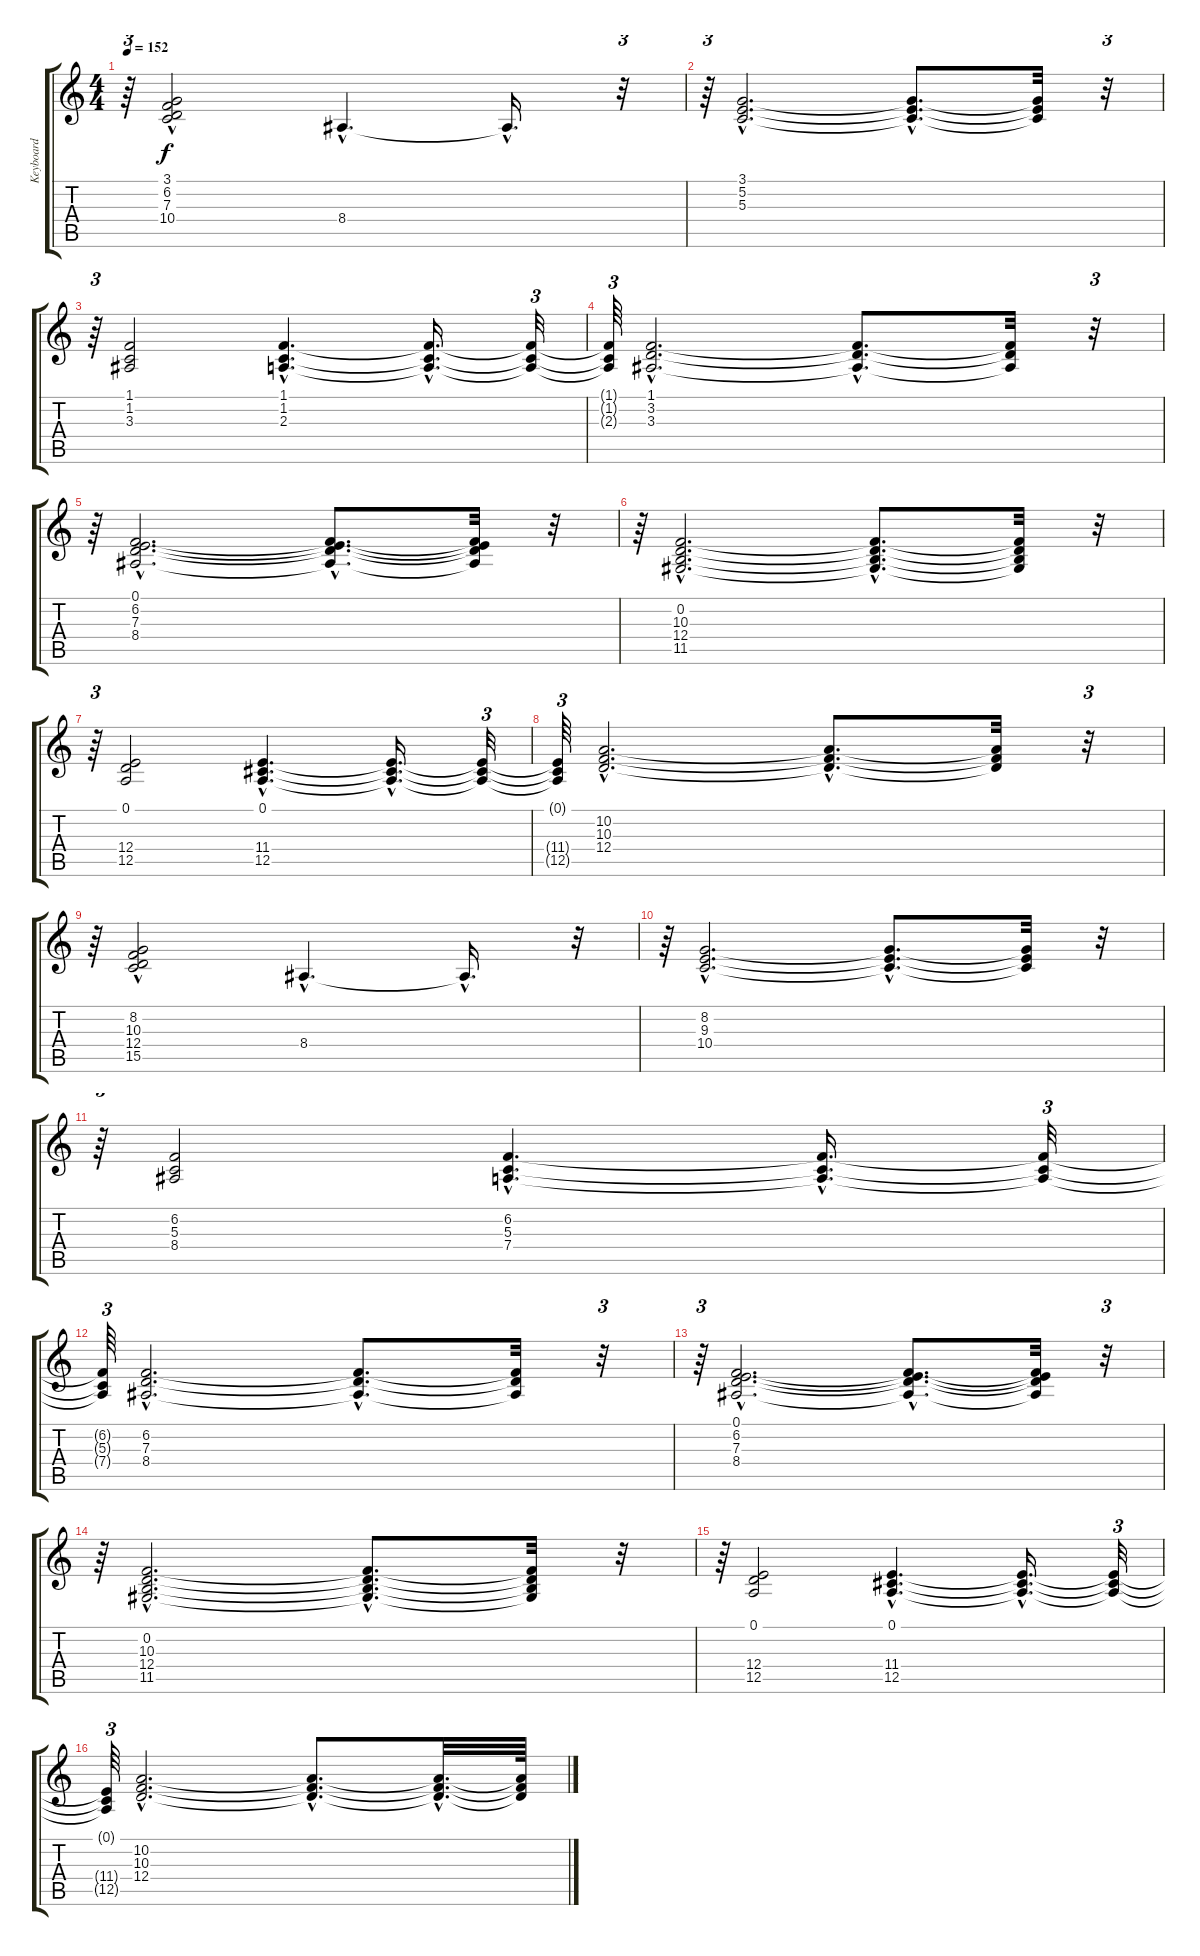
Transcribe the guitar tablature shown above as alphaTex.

\track ("Keyboard" "Keyboard") {instrument stringensemble1}
\staff {score tabs}
\tuning (E4 B3 G3 D3 A2 E2) {hide}
\ts (4 4)
\tempo 152
\clef g2
\ks c
r.64{tu (3 2) dy f} (3.1{hac} 6.2{hac} 7.3{hac} 10.4{hac}).2 8.4{hac}.4{d} 8.4{hac t}.16{d} r.32{tu (3 2)} |
r.64{tu (3 2)} (3.1{hac} 5.2{hac} 5.3{hac}).2{d} (3.1{hac t} 5.2{hac t} 5.3{hac t}).8{d} (3.1{t} 5.2{t} 5.3{t}).32 r.32{tu (3 2)} |
r.64{tu (3 2)} (1.1 1.2 3.3).2 (1.1{hac} 1.2{hac} 2.3{hac}).4{d} (1.1{hac t} 1.2{hac t} 2.3{hac t}).16{d} (1.1{t} 1.2{t} 2.3{t}).32{tu (3 2)} |
(1.1{t} 1.2{t} 2.3{t}).64{tu (3 2)} (1.1{hac} 3.2{hac} 3.3{hac}).2{d} (1.1{hac t} 3.2{hac t} 3.3{hac t}).8{d} (1.1{t} 3.2{t} 3.3{t}).32 r.32{tu (3 2)} |
r.64{tu (3 2)} (0.1{hac} 6.2{hac} 7.3{hac} 8.4{hac}).2{d} (0.1{hac t} 6.2{hac t} 7.3{hac t} 8.4{hac t}).8{d} (0.1{t} 6.2{t} 7.3{t} 8.4{t}).32 r.32{tu (3 2)} |
r.64{tu (3 2)} (0.2{hac} 10.3{hac} 12.4{hac} 11.5{hac}).2{d} (0.2{hac t} 10.3{hac t} 12.4{hac t} 11.5{hac t}).8{d} (0.2{t} 10.3{t} 12.4{t} 11.5{t}).32 r.32{tu (3 2)} |
r.64{tu (3 2)} (0.1 12.4 12.5).2 (0.1{hac} 11.4{hac} 12.5{hac}).4{d} (0.1{hac t} 11.4{hac t} 12.5{hac t}).16{d} (0.1{t} 11.4{t} 12.5{t}).32{tu (3 2)} |
(0.1{t} 11.4{t} 12.5{t}).64{tu (3 2)} (10.2{hac} 10.3{hac} 12.4{hac}).2{d} (10.2{hac t} 10.3{hac t} 12.4{hac t}).8{d} (10.2{t} 10.3{t} 12.4{t}).32 r.32{tu (3 2)} |
r.64{tu (3 2)} (8.2{hac} 10.3{hac} 12.4{hac} 15.5{hac}).2 8.4{hac}.4{d} 8.4{hac t}.16{d} r.32{tu (3 2)} |
r.64{tu (3 2)} (8.2{hac} 9.3{hac} 10.4{hac}).2{d} (8.2{hac t} 9.3{hac t} 10.4{hac t}).8{d} (8.2{t} 9.3{t} 10.4{t}).32 r.32{tu (3 2)} |
r.64{tu (3 2)} (6.2 5.3 8.4).2 (6.2{hac} 5.3{hac} 7.4{hac}).4{d} (6.2{hac t} 5.3{hac t} 7.4{hac t}).16{d} (6.2{t} 5.3{t} 7.4{t}).32{tu (3 2)} |
(6.2{t} 5.3{t} 7.4{t}).64{tu (3 2)} (6.2{hac} 7.3{hac} 8.4{hac}).2{d} (6.2{hac t} 7.3{hac t} 8.4{hac t}).8{d} (6.2{t} 7.3{t} 8.4{t}).32 r.32{tu (3 2)} |
r.64{tu (3 2)} (0.1{hac} 6.2{hac} 7.3{hac} 8.4{hac}).2{d} (0.1{hac t} 6.2{hac t} 7.3{hac t} 8.4{hac t}).8{d} (0.1{t} 6.2{t} 7.3{t} 8.4{t}).32 r.32{tu (3 2)} |
r.64{tu (3 2)} (0.2{hac} 10.3{hac} 12.4{hac} 11.5{hac}).2{d} (0.2{hac t} 10.3{hac t} 12.4{hac t} 11.5{hac t}).8{d} (0.2{t} 10.3{t} 12.4{t} 11.5{t}).32 r.32{tu (3 2)} |
r.64{tu (3 2)} (0.1 12.4 12.5).2 (0.1{hac} 11.4{hac} 12.5{hac}).4{d} (0.1{hac t} 11.4{hac t} 12.5{hac t}).16{d} (0.1{t} 11.4{t} 12.5{t}).32{tu (3 2)} |
(0.1{t} 11.4{t} 12.5{t}).64{tu (3 2)} (10.2{hac} 10.3{hac} 12.4{hac}).2{d} (10.2{hac t} 10.3{hac t} 12.4{hac t}).8{d} (10.2{hac t} 10.3{hac t} 12.4{hac t}).32{d} (10.2{t} 10.3{t} 12.4{t}).64
